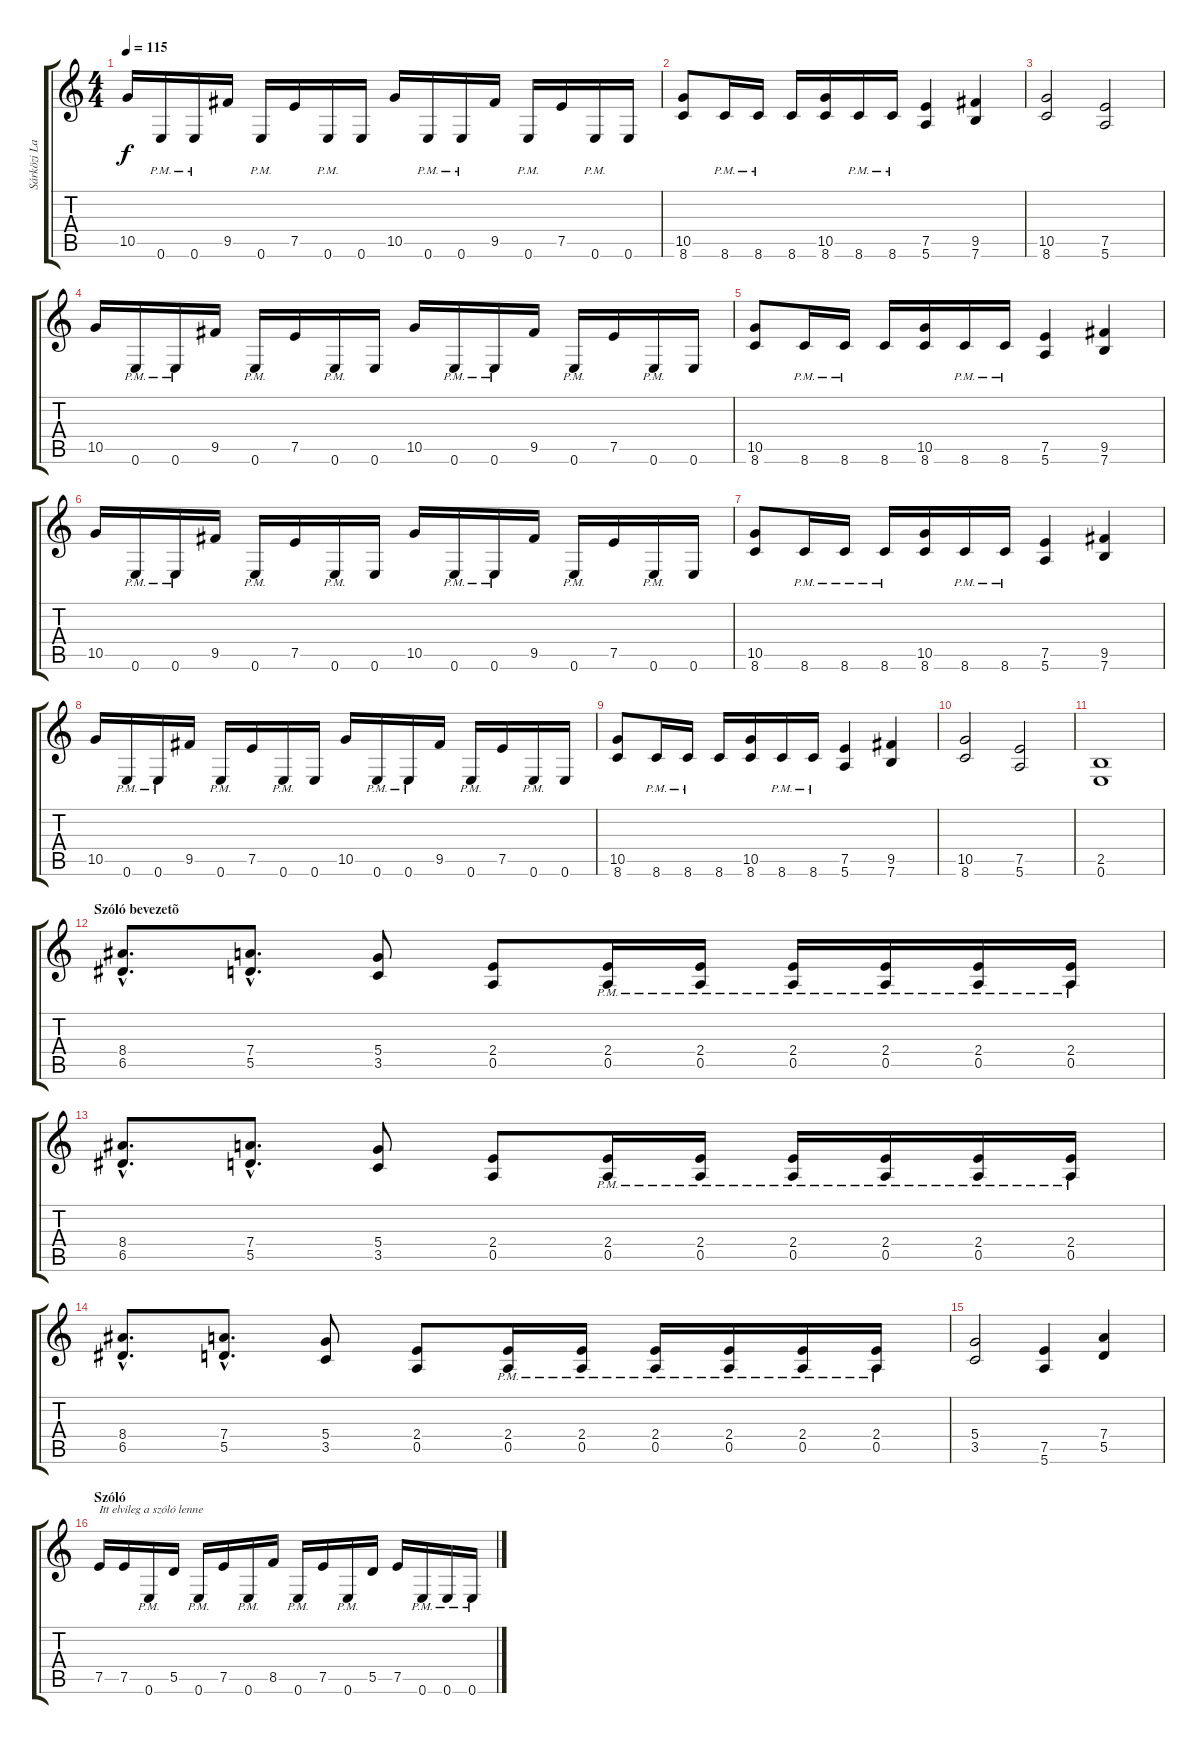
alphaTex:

\track ("Sárközi Lajos /gitár/" "Sárközi La") {instrument distortionguitar}
\staff {score tabs}
\tuning (E4 B3 G3 D3 A2 E2) {hide}
\ts (4 4)
\tempo 115
\clef g2
\ks c
10.5.16{dy f} 0.6{pm}.16 0.6{pm}.16 9.5.16 0.6{pm}.16 7.5.16 0.6{pm}.16 0.6.16 10.5.16 0.6{pm}.16 0.6{pm}.16 9.5.16 0.6{pm}.16 7.5.16 0.6{pm}.16 0.6.16 |
(10.5 8.6).8 8.6{pm}.16 8.6{pm}.16 8.6.16 (10.5 8.6).16 8.6{pm}.16 8.6{pm}.16 (7.5 5.6).4 (9.5 7.6).4 |
(10.5 8.6).2 (7.5 5.6).2 |
10.5.16 0.6{pm}.16 0.6{pm}.16 9.5.16 0.6{pm}.16 7.5.16 0.6{pm}.16 0.6.16 10.5.16 0.6{pm}.16 0.6{pm}.16 9.5.16 0.6{pm}.16 7.5.16 0.6{pm}.16 0.6.16 |
(10.5 8.6).8 8.6{pm}.16 8.6{pm}.16 8.6.16 (10.5 8.6).16 8.6{pm}.16 8.6{pm}.16 (7.5 5.6).4 (9.5 7.6).4 |
10.5.16 0.6{pm}.16 0.6{pm}.16 9.5.16 0.6{pm}.16 7.5.16 0.6{pm}.16 0.6.16 10.5.16 0.6{pm}.16 0.6{pm}.16 9.5.16 0.6{pm}.16 7.5.16 0.6{pm}.16 0.6.16 |
(10.5 8.6).8 8.6{pm}.16 8.6{pm}.16 8.6{pm}.16 (10.5 8.6).16 8.6{pm}.16 8.6{pm}.16 (7.5 5.6).4 (9.5 7.6).4 |
10.5.16 0.6{pm}.16 0.6{pm}.16 9.5.16 0.6{pm}.16 7.5.16 0.6{pm}.16 0.6.16 10.5.16 0.6{pm}.16 0.6{pm}.16 9.5.16 0.6{pm}.16 7.5.16 0.6{pm}.16 0.6.16 |
(10.5 8.6).8 8.6{pm}.16 8.6{pm}.16 8.6.16 (10.5 8.6).16 8.6{pm}.16 8.6{pm}.16 (7.5 5.6).4 (9.5 7.6).4 |
(10.5 8.6).2 (7.5 5.6).2 |
(2.5 0.6).1 |
\section ("" "Szóló bevezetõ")
(8.4{hac} 6.5{hac}).8{d} (7.4{hac} 5.5{hac}).8{d} (5.4 3.5).8 (2.4 0.5).8 (2.4{pm} 0.5{pm}).16 (2.4{pm} 0.5{pm}).16 (2.4{pm} 0.5{pm}).16 (2.4{pm} 0.5{pm}).16 (2.4{pm} 0.5{pm}).16 (2.4{pm} 0.5{pm}).16 |
(8.4{hac} 6.5{hac}).8{d} (7.4{hac} 5.5{hac}).8{d} (5.4 3.5).8 (2.4 0.5).8 (2.4{pm} 0.5{pm}).16 (2.4{pm} 0.5{pm}).16 (2.4{pm} 0.5{pm}).16 (2.4{pm} 0.5{pm}).16 (2.4{pm} 0.5{pm}).16 (2.4{pm} 0.5{pm}).16 |
(8.4{hac} 6.5{hac}).8{d} (7.4{hac} 5.5{hac}).8{d} (5.4 3.5).8 (2.4 0.5).8 (2.4{pm} 0.5{pm}).16 (2.4{pm} 0.5{pm}).16 (2.4{pm} 0.5{pm}).16 (2.4{pm} 0.5{pm}).16 (2.4{pm} 0.5{pm}).16 (2.4{pm} 0.5{pm}).16 |
(5.4 3.5).2 (7.5 5.6).4 (7.4 5.5).4 |
\section ("" "Szóló")
7.5.16{txt "Itt elvileg a szóló lenne"} 7.5.16 0.6{pm}.16 5.5.16 0.6{pm}.16 7.5.16 0.6{pm}.16 8.5.16 0.6{pm}.16 7.5.16 0.6{pm}.16 5.5.16 7.5.16 0.6{pm}.16 0.6{pm}.16 0.6{pm}.16
